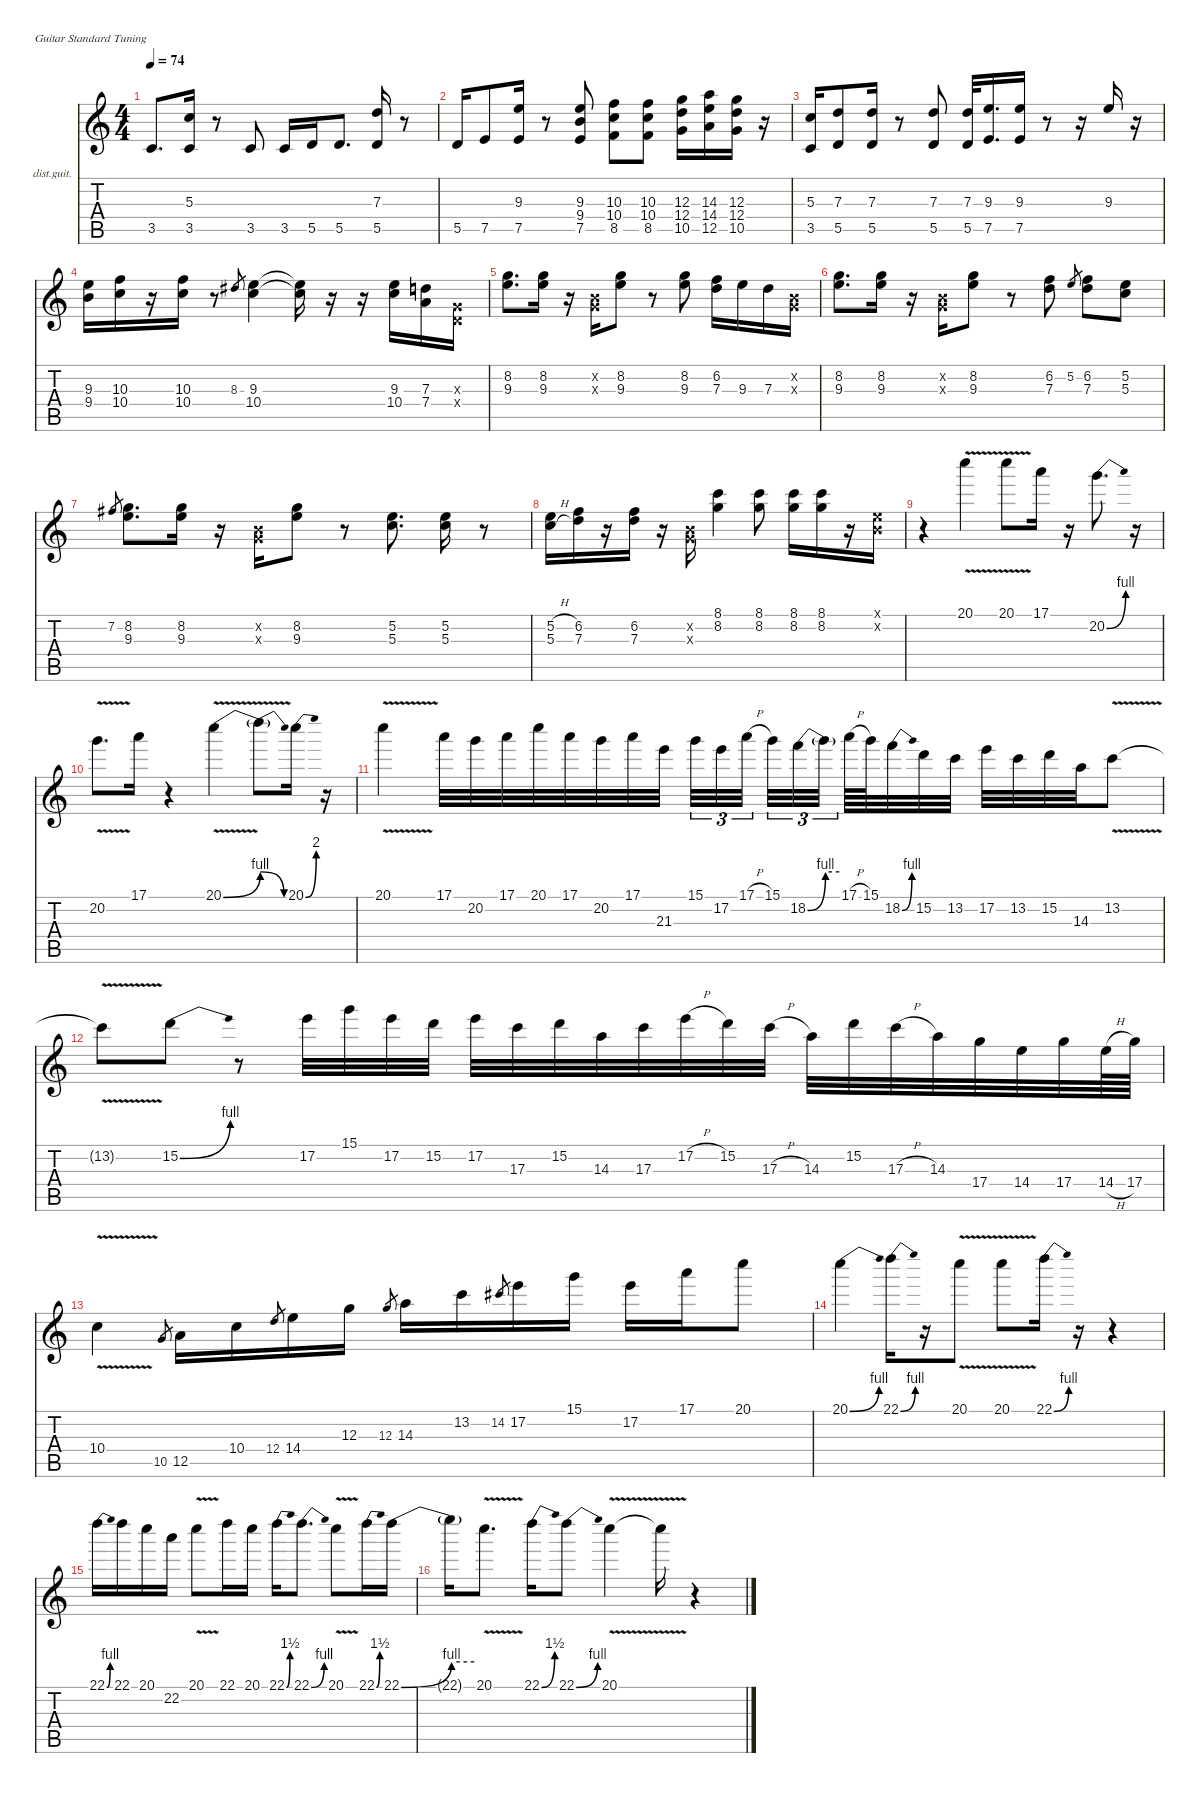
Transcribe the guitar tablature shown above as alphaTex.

\defaultSystemsLayout 4
\hideDynamics
\bracketExtendMode nobrackets
\firstSystemTrackNameOrientation horizontal
\otherSystemsTrackNameOrientation horizontal
\track ("joe lead " "dist.guit.") {instrument distortionguitar}
\staff {score tabs}
\tuning (E4 B3 G3 D3 A2 E2)
\ts (4 4)
\tempo 74
\clef g2
\ks c
3.5.8{d dy f beam Up} (5.3 3.5).16{beam Up} r.8{beam Up} 3.5.8{beam Up} 3.5.16{beam Up} 5.5.16{beam Up} 5.5.8{d beam Up} (7.3 5.5).16{beam Up} r.8{beam Up} |
5.5.16{beam Up} 7.5.8{beam Up} (9.3 7.5).16{beam Up} r.8{beam Up} (9.3 9.4 7.5).8{beam Up} (10.3 10.4 8.5).8{beam Down} (10.3 10.4 8.5).8{beam Down} (12.3 12.4 10.5).16{beam Down} (14.3 14.4 12.5).16{beam Down} (12.3 12.4 10.5).16{beam Down} r.16{beam Down} |
(5.3 3.5).16{beam Up} (7.3 5.5).8{beam Up} (7.3 5.5).16{beam Up} r.8{beam Up} (7.3 5.5).8{beam Up} (7.3 5.5).32{beam Up} (9.3 7.5).16{d beam Up} (9.3 7.5).16{beam Up} r.8{beam Up} r.16{beam Up} 9.3.16{beam Down} r.16{beam Down} |
(9.3 9.4).16{beam Down} (10.3 10.4).16{beam Down} r.16{beam Down} (10.3 10.4).16{beam Down} r.8{beam Down} 8.3{acc #}.8{gr dy mf beam Up} (9.3 10.4).4{dy f beam Down} (9.3{t} 10.4{t}).16{beam Down} r.16{beam Down} r.16{beam Down} (9.3 10.4).16{beam Up} (7.3 7.4).16{beam Up} (0.3{x} 0.4{x}).16{beam Up} |
(8.2 9.3).8{d beam Down} (8.2 9.3).16{beam Down} r.16{beam Down} (0.2{x} 0.3{x}).16{beam Down} (8.2 9.3).8{beam Down} r.8{beam Down} (8.2 9.3).8{beam Down} (6.2 7.3).16{beam Down} 9.3.16{beam Down} 7.3.16{beam Down} (0.2{x} 0.3{x}).16{beam Down} |
(8.2 9.3).8{d beam Down} (8.2 9.3).16{beam Down} r.16{beam Down} (0.2{x} 0.3{x}).16{beam Down} (8.2 9.3).8{beam Down} r.8{beam Down} (6.2 7.3).8{beam Down} 5.2.8{gr dy mf beam Up} (6.2 7.3).8{dy f beam Down} (5.2 5.3).8{beam Down} |
7.2{acc #}.8{gr dy mf beam Up} (8.2 9.3).8{d dy f beam Down} (8.2 9.3).16{beam Down} r.16{beam Down} (0.2{x} 0.3{x}).16{beam Down} (8.2 9.3).8{beam Down} r.8{beam Down} (5.2 5.3).8{d beam Down} (5.2 5.3).16{beam Down} r.8{beam Down} |
(5.2{h} 5.3{h}).16{beam Down} (6.2 7.3).16{beam Down} r.16{beam Down} (6.2 7.3).16{beam Down} r.16{beam Down} (0.2{x} 0.3{x}).16{beam Up} (8.1 8.2).4{beam Down} (8.1 8.2).8{beam Down} (8.1 8.2).16{beam Down} (8.1 8.2).16{beam Down} r.16{beam Down} (0.1{x} 0.2{x}).16{beam Down} |
r.4{beam Down} 20.1{v}.4{beam Down} 20.1{v}.8{beam Down} 17.1.16{beam Down} r.16{beam Down} 20.2{be (bend 0 0 9.999999599999999 4)}.8{d beam Down} r.16{beam Down} |
20.2{v}.8{d beam Down} 17.1.16{beam Down} r.4{beam Down} 20.1{be (bend 0 0 60 4) v}.4{beam Down} 20.1{be (release 0 4 60 0) t}.8{beam Down} 20.1{be (bend 0 0 30 8)}.16{beam Down} r.16{beam Down} |
20.1{v}.4{beam Down} 17.1.32{beam Down} 20.2.32{beam Down} 17.1.32{beam Down} 20.1.32{beam Down} 17.1.32{beam Down} 20.2.32{beam Down} 17.1.32{beam Down} 21.3.32{beam Down} 15.1.32{tu (3 2) beam Down} 17.2.32{tu (3 2) beam Down} 17.1{h}.32{tu (3 2) beam Down} 15.1.32{tu (3 2) beam Down} 18.2{be (bend 0 0 60 4)}.32{tu (3 2) beam Down} 18.2{be (hold 0 4 60 4) t}.32{tu (3 2) beam Down} 17.1{h}.64{beam Down} 15.1.64{beam Down} 18.2{be (bend 0 0 30 4)}.32{beam Down} 15.2.32{beam Down} 13.2.32{beam Down} 17.2.32{beam Down} 13.2.32{beam Down} 15.2.32{beam Down} 14.3.32{beam Down} 13.2{v}.8{beam Down} |
13.2{v t}.8{beam Down} 15.2{be (bend 0 0 25.0000008 4)}.8{beam Down} r.8{beam Down} 17.2.32{beam Down} 15.1.32{beam Down} 17.2.32{beam Down} 15.2.32{beam Down} 17.2.32{beam Down} 17.3.32{beam Down} 15.2.32{beam Down} 14.3.32{beam Down} 17.3.32{beam Down} 17.2{h}.32{beam Down} 15.2.32{beam Down} 17.3{h}.32{beam Down} 14.3.32{beam Down} 15.2.32{beam Down} 17.3{h}.32{beam Down} 14.3.32{beam Down} 17.4.32{beam Down} 14.4.32{beam Down} 17.4.32{beam Down} 14.4{h}.64{beam Down} 17.4.64{beam Down} |
10.4{v}.4{beam Down} 10.5.8{gr dy mf beam Up} 12.5.16{dy f beam Down} 10.4.16{beam Down} 12.4.8{gr dy mf beam Up} 14.4.16{dy f beam Down} 12.3.16{beam Down} 12.3.8{gr dy mf beam Up} 14.3.16{dy f beam Down} 13.2.16{beam Down} 14.2{acc #}.8{gr dy mf beam Up} 17.2.16{dy f beam Down} 15.1.16{beam Down} 17.2.16{beam Down} 17.1.16{beam Down} 20.1.8{beam Down} |
20.1{be (bend 0 0 15 4)}.4{beam Down} 22.1{be (bend 0 0 30 4)}.16{beam Down} r.16{beam Down} 20.1{v}.8{beam Down} 20.1{v}.8{beam Down} 22.1{be (bend 0 0 30 4)}.16{beam Down} r.16{beam Down} r.4{beam Down} |
22.1{be (bend 0 0 30 4)}.16{beam Down} 22.1.16{beam Down} 20.1.16{beam Down} 22.2.16{beam Down} 20.1{v}.8{beam Down} 22.1.16{beam Down} 20.1.16{beam Down} 22.1{be (bend 0 0 9.999999599999999 6)}.16{beam Down} 22.1{be (bend 0 0 30 4)}.8{d beam Down} 20.1{v}.8{beam Down} 22.1{be (bend 0 0 15 6)}.16{beam Down} 22.1{be (bend 0 0 60 4)}.16{beam Down} |
22.1{be (hold 0 4 60 4) t}.16{beam Down} 20.1{v}.8{d beam Down} 22.1{be (bend 0 0 30 6)}.16{beam Down} 22.1{be (bend 0 0 30 4)}.8{beam Down} 20.1{v}.4{beam Down} 20.1{v t}.16{beam Down} r.4{beam Down}
